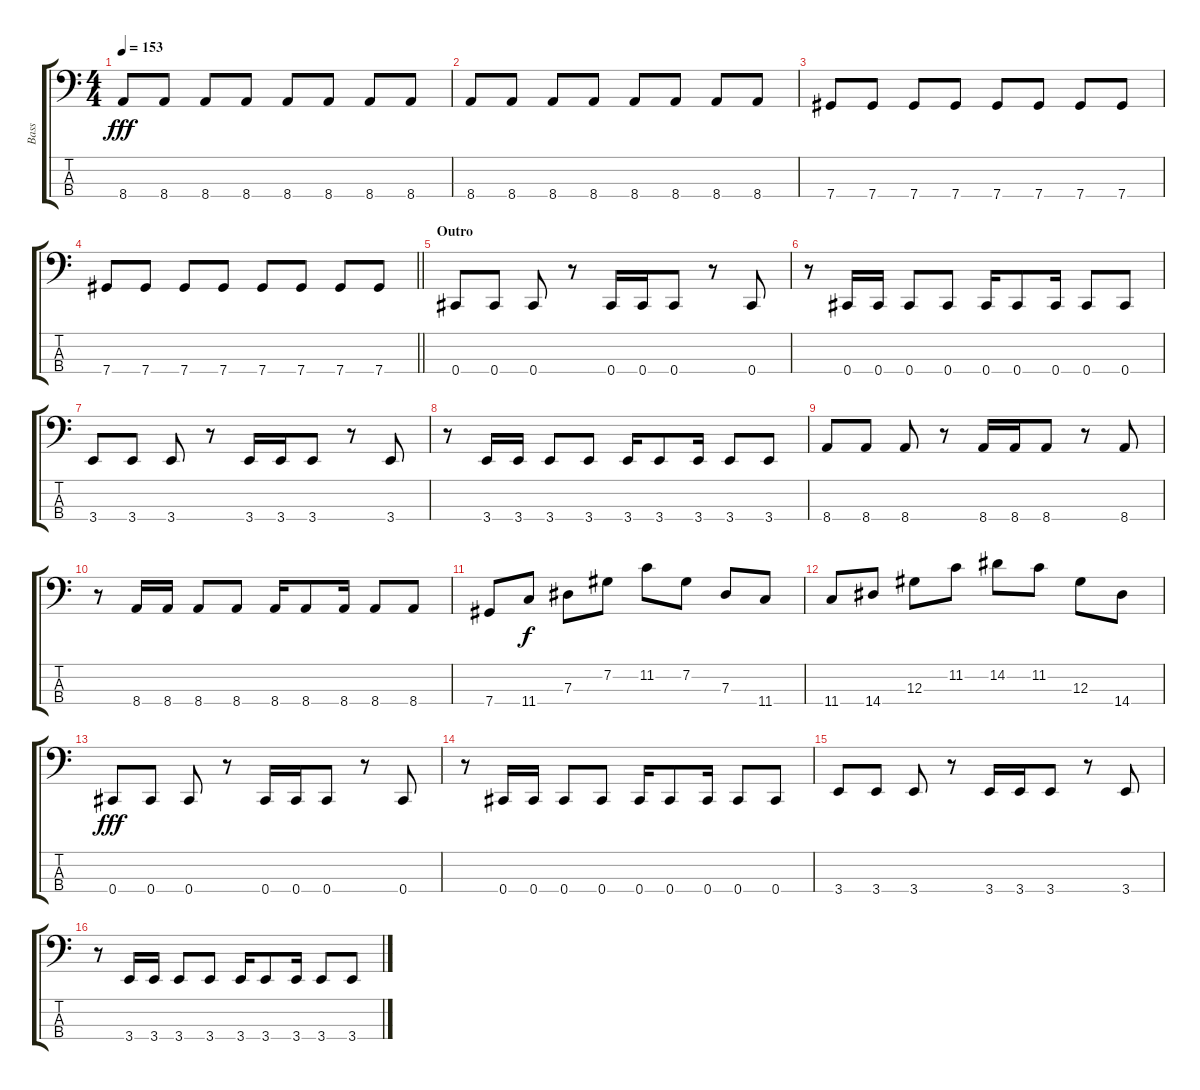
\track ("Bass" "Bass") {instrument electricbassfinger}
\staff {score tabs}
\tuning (Gb2 Db2 Ab1 Db1) {hide}
\ts (4 4)
\tempo 153
\clef f4
\ks c
8.4.8{dy fff} 8.4.8 8.4.8 8.4.8 8.4.8 8.4.8 8.4.8 8.4.8 |
8.4.8 8.4.8 8.4.8 8.4.8 8.4.8 8.4.8 8.4.8 8.4.8 |
7.4.8 7.4.8 7.4.8 7.4.8 7.4.8 7.4.8 7.4.8 7.4.8 |
\barLineRight lightlight
7.4.8 7.4.8 7.4.8 7.4.8 7.4.8 7.4.8 7.4.8 7.4.8 |
\section ("" "Outro")
0.4.8 0.4.8 0.4.8 r.8 0.4.16 0.4.16 0.4.8 r.8 0.4.8 |
r.8 0.4.16 0.4.16 0.4.8 0.4.8 0.4.16 0.4.8 0.4.16 0.4.8 0.4.8 |
3.4.8 3.4.8 3.4.8 r.8 3.4.16 3.4.16 3.4.8 r.8 3.4.8 |
r.8 3.4.16 3.4.16 3.4.8 3.4.8 3.4.16 3.4.8 3.4.16 3.4.8 3.4.8 |
8.4.8 8.4.8 8.4.8 r.8 8.4.16 8.4.16 8.4.8 r.8 8.4.8 |
r.8 8.4.16 8.4.16 8.4.8 8.4.8 8.4.16 8.4.8 8.4.16 8.4.8 8.4.8 |
7.4.8 11.4.8{dy f} 7.3.8 7.2.8 11.2.8 7.2.8 7.3.8 11.4.8 |
11.4.8 14.4.8 12.3.8 11.2.8 14.2.8 11.2.8 12.3.8 14.4.8 |
0.4.8{dy fff} 0.4.8 0.4.8 r.8 0.4.16 0.4.16 0.4.8 r.8 0.4.8 |
r.8 0.4.16 0.4.16 0.4.8 0.4.8 0.4.16 0.4.8 0.4.16 0.4.8 0.4.8 |
3.4.8 3.4.8 3.4.8 r.8 3.4.16 3.4.16 3.4.8 r.8 3.4.8 |
r.8 3.4.16 3.4.16 3.4.8 3.4.8 3.4.16 3.4.8 3.4.16 3.4.8 3.4.8
